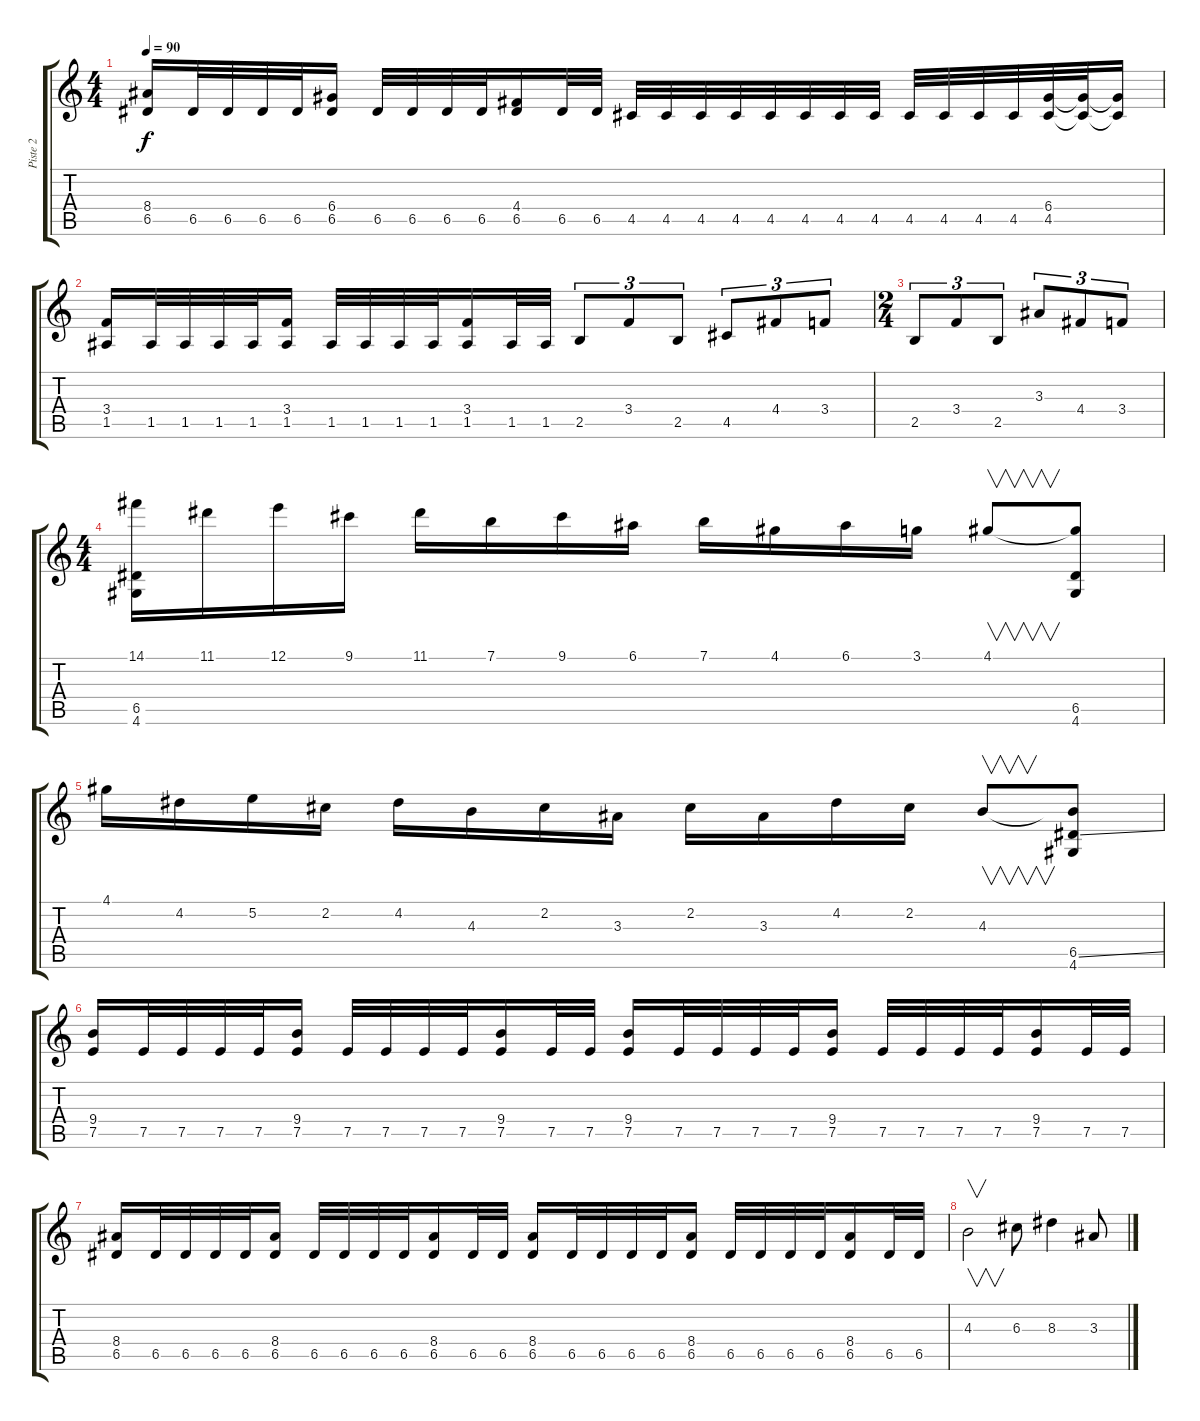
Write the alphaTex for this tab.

\track ("Piste 2" "Piste 2") {instrument distortionguitar}
\staff {score tabs}
\tuning (E4 B3 G3 D3 A2 E2) {hide}
\ts (4 4)
\tempo 90
\clef g2
\ks c
(8.4 6.5).16{dy f} 6.5.32 6.5.32 6.5.32 6.5.32 (6.4 6.5).16 6.5.32 6.5.32 6.5.32 6.5.32 (4.4 6.5).16 6.5.32 6.5.32 4.5.32 4.5.32 4.5.32 4.5.32 4.5.32 4.5.32 4.5.32 4.5.32 4.5.32 4.5.32 4.5.32 4.5.32 (6.4 4.5).32 (6.4{t} 4.5{t}).32 (6.4{t} 4.5{t}).16 |
(3.4 1.5).16 1.5.32 1.5.32 1.5.32 1.5.32 (3.4 1.5).16 1.5.32 1.5.32 1.5.32 1.5.32 (3.4 1.5).16 1.5.32 1.5.32 2.5.8{tu (3 2)} 3.4.8{tu (3 2)} 2.5.8{tu (3 2)} 4.5.8{tu (3 2)} 4.4.8{tu (3 2)} 3.4.8{tu (3 2)} |
\ts (2 4)
2.5.8{tu (3 2)} 3.4.8{tu (3 2)} 2.5.8{tu (3 2)} 3.3.8{tu (3 2)} 4.4.8{tu (3 2)} 3.4.8{tu (3 2)} |
\ts (4 4)
(14.1 6.5 4.6).16 11.1.16 12.1.16 9.1.16 11.1.16 7.1.16 9.1.16 6.1.16 7.1.16 4.1.16 6.1.16 3.1.16 4.1.8{v} (4.1{t} 6.5 4.6).8 |
4.1.16 4.2.16 5.2.16 2.2.16 4.2.16 4.3.16 2.2.16 3.3.16 2.2.16 3.3.16 4.2.16 2.2.16 4.3.8{v} (4.3{t} 6.5{ss} 4.6).8 |
(9.4 7.5).16 7.5.32 7.5.32 7.5.32 7.5.32 (9.4 7.5).16 7.5.32 7.5.32 7.5.32 7.5.32 (9.4 7.5).16 7.5.32 7.5.32 (9.4 7.5).16 7.5.32 7.5.32 7.5.32 7.5.32 (9.4 7.5).16 7.5.32 7.5.32 7.5.32 7.5.32 (9.4 7.5).16 7.5.32 7.5.32 |
(8.4 6.5).16 6.5.32 6.5.32 6.5.32 6.5.32 (8.4 6.5).16 6.5.32 6.5.32 6.5.32 6.5.32 (8.4 6.5).16 6.5.32 6.5.32 (8.4 6.5).16 6.5.32 6.5.32 6.5.32 6.5.32 (8.4 6.5).16 6.5.32 6.5.32 6.5.32 6.5.32 (8.4 6.5).16 6.5.32 6.5.32 |
4.3.2{v} 6.3.8 8.3.4 3.3.8
